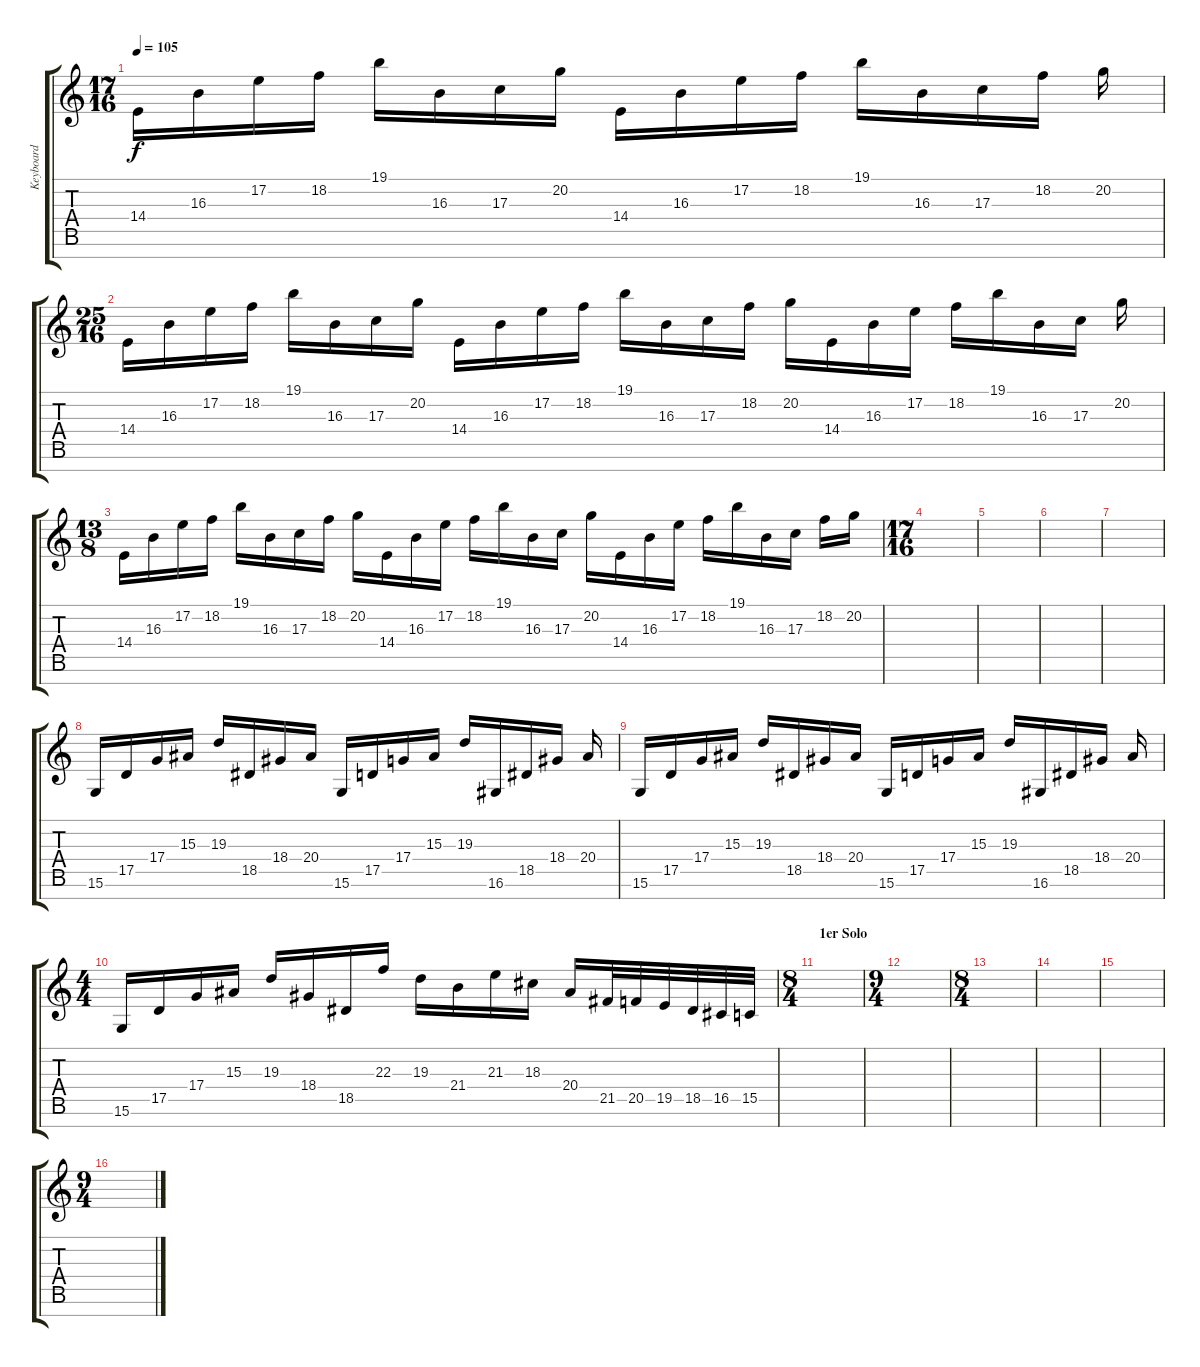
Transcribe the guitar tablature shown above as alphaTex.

\track ("Keyboard" "Keyboard") {instrument acousticgrandpiano}
\staff {score tabs}
\tuning (E4 B3 G3 D3 A2 E2 B1) {hide}
\ts (17 16)
\tempo 105
\clef g2
\ks c
14.4.16{dy f} 16.3.16 17.2.16 18.2.16 19.1.16 16.3.16 17.3.16 20.2.16 14.4.16 16.3.16 17.2.16 18.2.16 19.1.16 16.3.16 17.3.16 18.2.16 20.2.16 |
\ts (25 16)
14.4.16 16.3.16 17.2.16 18.2.16 19.1.16 16.3.16 17.3.16 20.2.16 14.4.16 16.3.16 17.2.16 18.2.16 19.1.16 16.3.16 17.3.16 18.2.16 20.2.16 14.4.16 16.3.16 17.2.16 18.2.16 19.1.16 16.3.16 17.3.16 20.2.16 |
\ts (13 8)
14.4.16 16.3.16 17.2.16 18.2.16 19.1.16 16.3.16 17.3.16 18.2.16 20.2.16 14.4.16 16.3.16 17.2.16 18.2.16 19.1.16 16.3.16 17.3.16 20.2.16 14.4.16 16.3.16 17.2.16 18.2.16 19.1.16 16.3.16 17.3.16 18.2.16 20.2.16 |
\ts (17 16)
|
|
|
|
15.6.16 17.5.16 17.4.16 15.3.16 19.3.16 18.5.16 18.4.16 20.4.16 15.6.16 17.5.16 17.4.16 15.3.16 19.3.16 16.6.16 18.5.16 18.4.16 20.4.16 |
15.6.16 17.5.16 17.4.16 15.3.16 19.3.16 18.5.16 18.4.16 20.4.16 15.6.16 17.5.16 17.4.16 15.3.16 19.3.16 16.6.16 18.5.16 18.4.16 20.4.16 |
\ts (4 4)
15.6.16 17.5.16 17.4.16 15.3.16 19.3.16 18.4.16 18.5.16 22.3.16 19.3.16 21.4.16 21.3.16 18.3.16 20.4.16 21.5.32 20.5.32 19.5.32 18.5.32 16.5.32 15.5.32 |
\ts (8 4)
\section ("" "1er Solo")
|
\ts (9 4)
|
\ts (8 4)
|
|
|
\ts (9 4)
